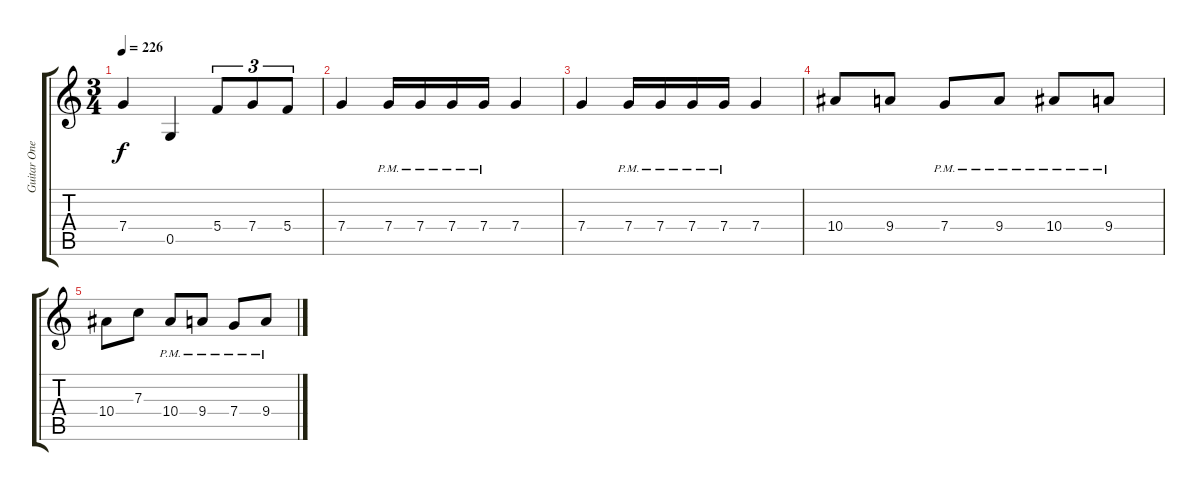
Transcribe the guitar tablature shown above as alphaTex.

\track ("Guitar One" "Guitar One") {instrument overdrivenguitar}
\staff {score tabs}
\tuning (D4 A3 F3 C3 G2 D2) {hide}
\ts (3 4)
\tempo 226
\clef g2
\ks c
7.4.4{dy f} 0.5.4 5.4.8{tu (3 2)} 7.4.8{tu (3 2)} 5.4.8{tu (3 2)} |
7.4.4 7.4{pm}.16 7.4{pm}.16 7.4{pm}.16 7.4{pm}.16 7.4.4 |
7.4.4 7.4{pm}.16 7.4{pm}.16 7.4{pm}.16 7.4{pm}.16 7.4.4 |
10.4.8 9.4.8 7.4{pm}.8 9.4{pm}.8 10.4{pm}.8 9.4{pm}.8 |
10.4.8 7.3.8 10.4{pm}.8 9.4{pm}.8 7.4{pm}.8 9.4{pm}.8
